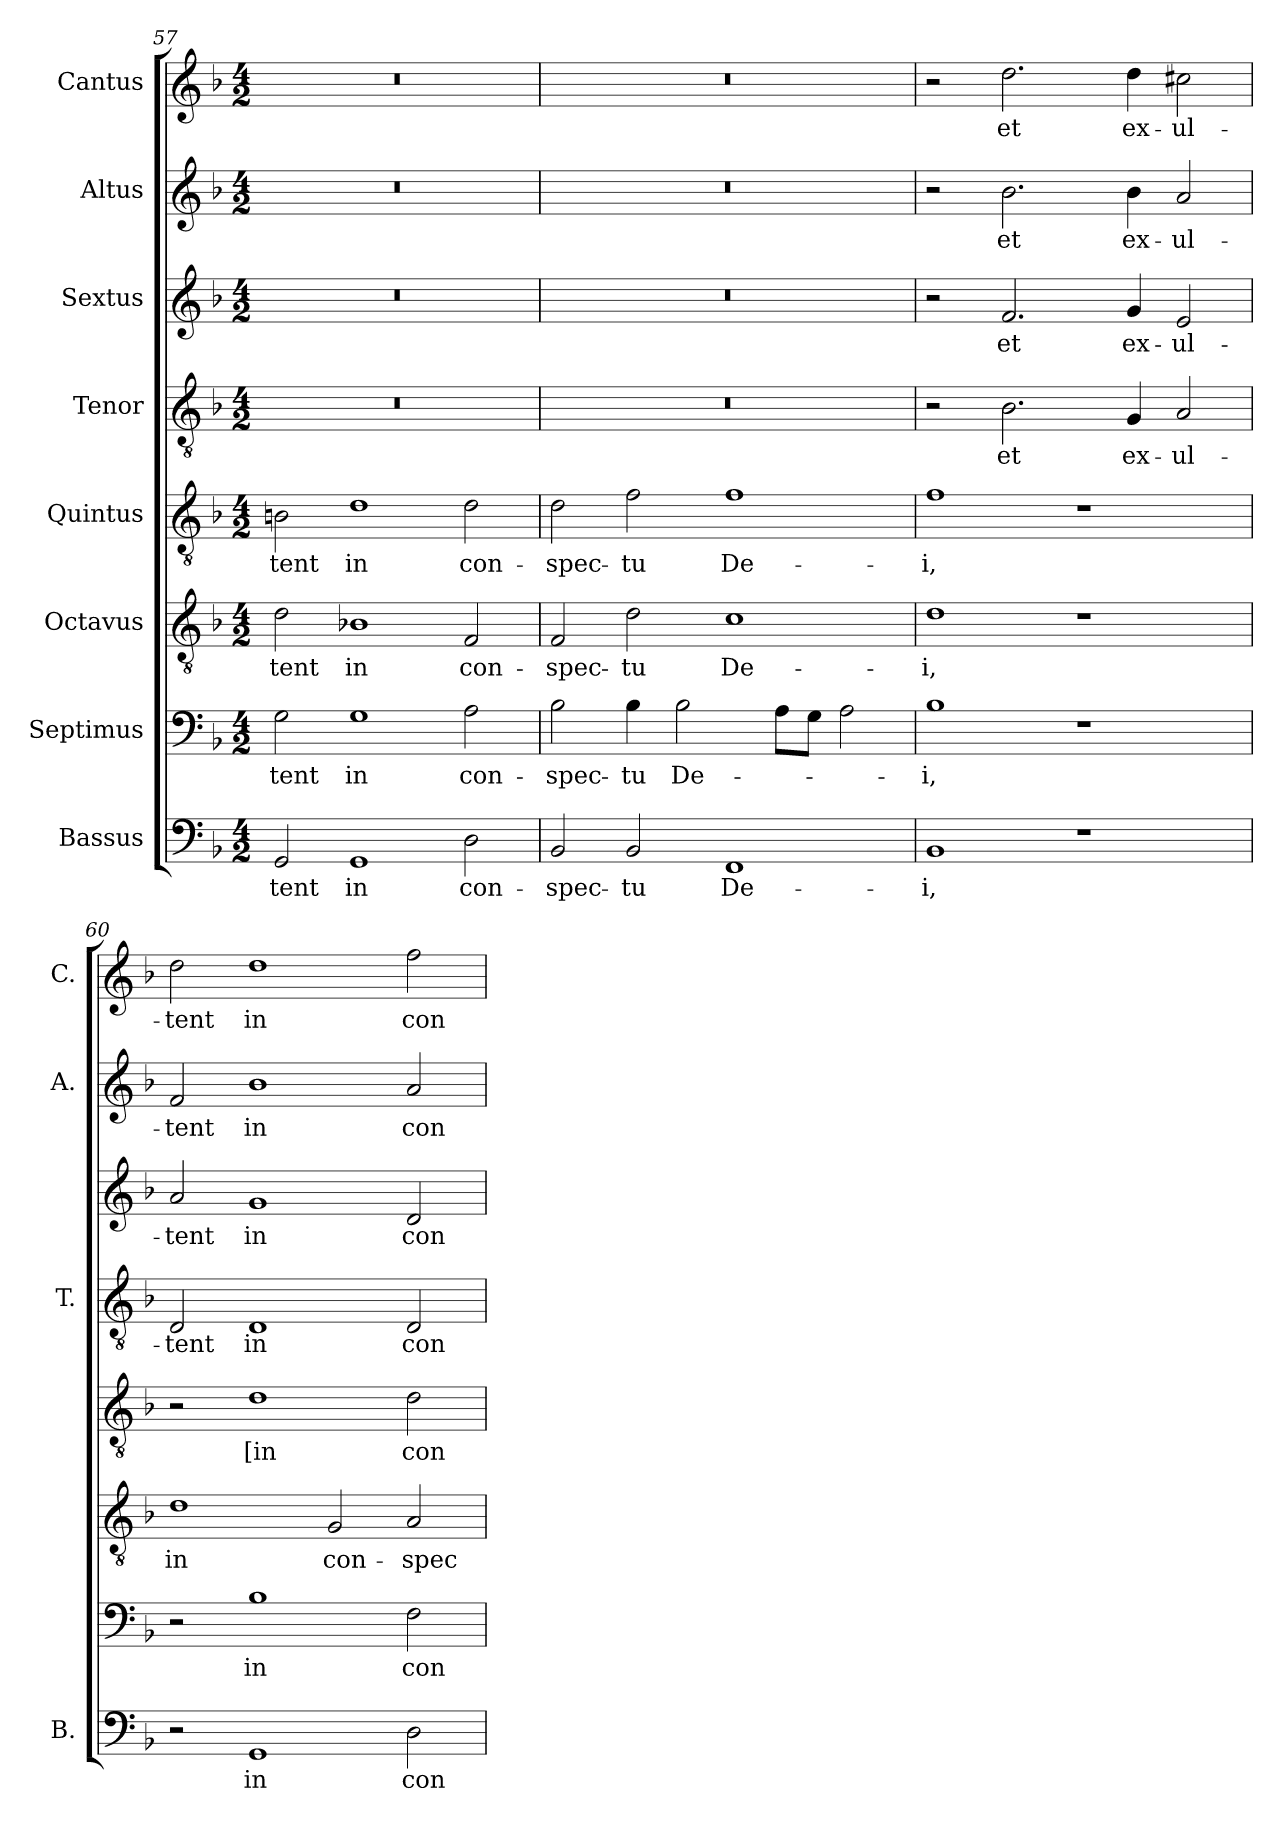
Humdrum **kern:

**kern	**text	**kern	**text	**kern	**text	**kern	**text	**kern	**text	**kern	**text	**kern	**text	**kern	**text
*part8	*part8	*part7	*part7	*part6	*part6	*part5	*part5	*part4	*part4	*part3	*part3	*part2	*part2	*part1	*part1
*staff8	*staff8	*staff7	*staff7	*staff6	*staff6	*staff5	*staff5	*staff4	*staff4	*staff3	*staff3	*staff2	*staff2	*staff1	*staff1
*I"Bassus	*	*I"Septimus	*	*I"Octavus	*	*I"Quintus	*	*I"Tenor	*	*I"Sextus	*	*I"Altus	*	*I"Cantus	*
*I'B.	*	*	*	*	*	*	*	*I'T.	*	*	*	*I'A.	*	*I'C.	*
*clefF4	*	*clefF4	*	*clefGv2	*	*clefGv2	*	*clefGv2	*	*clefG2	*	*clefG2	*	*clefG2	*
*	*	*	*	*ITrd7c12	*	*ITrd7c12	*	*ITrd7c12	*	*	*	*	*	*	*
*k[b-]	*	*k[b-]	*	*k[b-]	*	*k[b-]	*	*k[b-]	*	*k[b-]	*	*k[b-]	*	*k[b-]	*
*d:	*	*d:	*	*d:	*	*d:	*	*d:	*	*d:	*	*d:	*	*d:	*
*M4/2	*	*M4/2	*	*M4/2	*	*M4/2	*	*M4/2	*	*M4/2	*	*M4/2	*	*M4/2	*
=57	=57	=57	=57	=57	=57	=57	=57	=57	=57	=57	=57	=57	=57	=57	=57
!	!LO:LY:b	!	!LO:LY:b	!	!LO:LY:b	!	!LO:LY:b	!LO:N:vis=1	!	!LO:N:vis=1	!	!LO:N:vis=1	!	!LO:N:vis=1	!
2GG/	-tent	2G\	-tent	2D\	-tent	2BBn\	-tent	0r	.	0r	.	0r	.	0r	.
!	!LO:LY:b	!	!LO:LY:b	!	!LO:LY:b	!	!LO:LY:b	!	!	!	!	!	!	!	!
1GG	in	1G	in	1BB-X	in	1D	in	.	.	.	.	.	.	.	.
!	!LO:LY:b	!	!LO:LY:b	!	!LO:LY:b	!	!LO:LY:b	!	!	!	!	!	!	!	!
2D\	con-	2A\	con-	2FF/	con-	2D\	con-	.	.	.	.	.	.	.	.
=58	=58	=58	=58	=58	=58	=58	=58	=58	=58	=58	=58	=58	=58	=58	=58
!	!LO:LY:b	!	!LO:LY:b	!	!LO:LY:b	!	!LO:LY:b	!LO:N:vis=1	!	!LO:N:vis=1	!	!LO:N:vis=1	!	!LO:N:vis=1	!
2BB-/	-spec-	2B-\	-spec-	2FF/	-spec-	2D\	-spec-	0r	.	0r	.	0r	.	0r	.
!	!LO:LY:b	!	!LO:LY:b	!	!LO:LY:b	!	!LO:LY:b	!	!	!	!	!	!	!	!
2BB-/	-tu	4B-\	-tu	2D\	-tu	2F\	-tu	.	.	.	.	.	.	.	.
!	!	!	!LO:LY:b	!	!	!	!	!	!	!	!	!	!	!	!
.	.	2B-\	De-	.	.	.	.	.	.	.	.	.	.	.	.
!	!LO:LY:b	!	!	!	!LO:LY:b	!	!LO:LY:b	!	!	!	!	!	!	!	!
1FF	De-	.	.	1C	De-	1F	De-	.	.	.	.	.	.	.	.
.	.	8A\L	.	.	.	.	.	.	.	.	.	.	.	.	.
.	.	8G\J	.	.	.	.	.	.	.	.	.	.	.	.	.
.	.	2A\	.	.	.	.	.	.	.	.	.	.	.	.	.
=59	=59	=59	=59	=59	=59	=59	=59	=59	=59	=59	=59	=59	=59	=59	=59
!	!LO:LY:b	!	!LO:LY:b	!	!LO:LY:b	!	!LO:LY:b	!	!	!	!	!	!	!	!
1BB-	-i,	1B-	-i,	1D	-i,	1F	-i,	2r	.	2r	.	2r	.	2r	.
!	!	!	!	!	!	!	!	!	!LO:LY:b	!	!LO:LY:b	!	!LO:LY:b	!	!LO:LY:b
.	.	.	.	.	.	.	.	2.BB-\	et	2.f/	et	2.b-\	et	2.dd\	et
1r	.	1r	.	1r	.	1r	.	.	.	.	.	.	.	.	.
!	!	!	!	!	!	!	!	!	!LO:LY:b	!	!LO:LY:b	!	!LO:LY:b	!	!LO:LY:b
.	.	.	.	.	.	.	.	4GG/	ex-	4g/	ex-	4b-\	ex-	4dd\	ex-
!	!	!	!	!	!	!	!	!	!LO:LY:b	!	!LO:LY:b	!	!LO:LY:b	!	!LO:LY:b
.	.	.	.	.	.	.	.	2AA/	-ul-	2e/	-ul-	2a/	-ul-	2cc#X\	-ul-
!!LO:PB:g=z
=60	=60	=60	=60	=60	=60	=60	=60	=60	=60	=60	=60	=60	=60	=60	=60
!	!	!	!	!	!LO:LY:b	!	!	!	!LO:LY:b	!	!LO:LY:b	!	!LO:LY:b	!	!LO:LY:b
2r	.	2r	.	1D	in	2r	.	2DD/	-tent	2a/	-tent	2f/	-tent	2dd\	-tent
!	!LO:LY:b	!	!LO:LY:b	!	!	!	!LO:LY:b	!	!LO:LY:b	!	!LO:LY:b	!	!LO:LY:b	!	!LO:LY:b
1GG	in	1B-	in	.	.	1D	[in	1DD	in	1g	in	1b-	in	1dd	in
!	!	!	!	!	!LO:LY:b	!	!	!	!	!	!	!	!	!	!
.	.	.	.	2GG/	con-	.	.	.	.	.	.	.	.	.	.
!	!LO:LY:b	!	!LO:LY:b	!	!LO:LY:b	!	!LO:LY:b	!	!LO:LY:b	!	!LO:LY:b	!	!LO:LY:b	!	!LO:LY:b
2D\	con-	2F\	con-	2AA/	-spec-	2D\	con-	2DD/	con-	2d/	con-	2a/	con-	2ff\	con-
=	=	=	=	=	=	=	=	=	=	=	=	=	=	=	=
*-	*-	*-	*-	*-	*-	*-	*-	*-	*-	*-	*-	*-	*-	*-	*-
